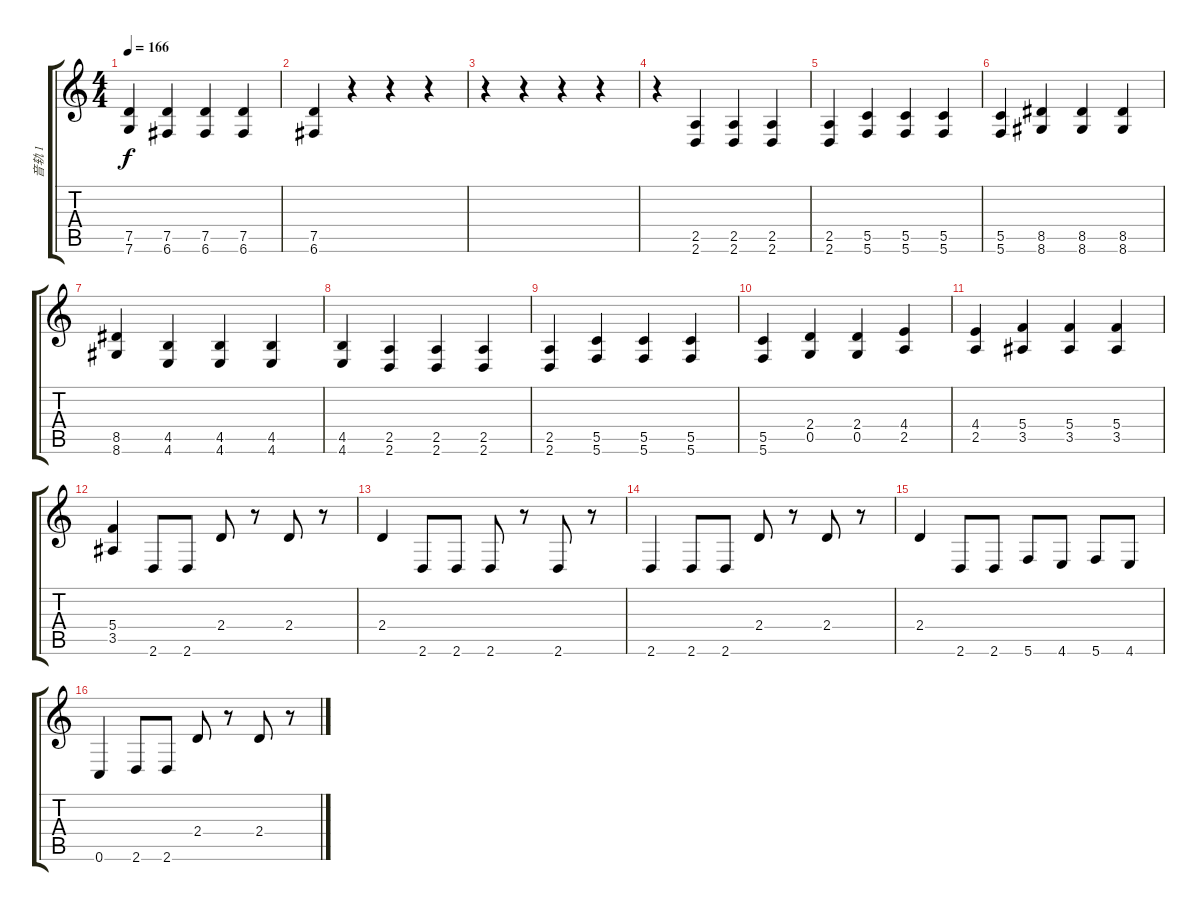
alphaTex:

\track ("音轨 1" "音轨 1") {instrument distortionguitar}
\staff {score tabs}
\tuning (D4 A3 F3 C3 G2 C2) {hide}
\ts (4 4)
\tempo 166
\clef g2
\ks c
(7.5 7.6).4{dy f} (7.5 6.6).4 (7.5 6.6).4 (7.5 6.6).4 |
(7.5 6.6).4 r.4 r.4 r.4 |
r.4 r.4 r.4 r.4 |
r.4 (2.5 2.6).4 (2.5 2.6).4 (2.5 2.6).4 |
(2.5 2.6).4 (5.5 5.6).4 (5.5 5.6).4 (5.5 5.6).4 |
(5.5 5.6).4 (8.5 8.6).4 (8.5 8.6).4 (8.5 8.6).4 |
(8.5 8.6).4 (4.5 4.6).4 (4.5 4.6).4 (4.5 4.6).4 |
(4.5 4.6).4 (2.5 2.6).4 (2.5 2.6).4 (2.5 2.6).4 |
(2.5 2.6).4 (5.5 5.6).4 (5.5 5.6).4 (5.5 5.6).4 |
(5.5 5.6).4 (2.4 0.5).4 (2.4 0.5).4 (4.4 2.5).4 |
(4.4 2.5).4 (5.4 3.5).4 (5.4 3.5).4 (5.4 3.5).4 |
(5.4 3.5).4 2.6.8 2.6.8 2.4.8 r.8 2.4.8 r.8 |
2.4.4 2.6.8 2.6.8 2.6.8 r.8 2.6.8 r.8 |
2.6.4 2.6.8 2.6.8 2.4.8 r.8 2.4.8 r.8 |
2.4.4 2.6.8 2.6.8 5.6.8 4.6.8 5.6.8 4.6.8 |
0.6.4 2.6.8 2.6.8 2.4.8 r.8 2.4.8 r.8
